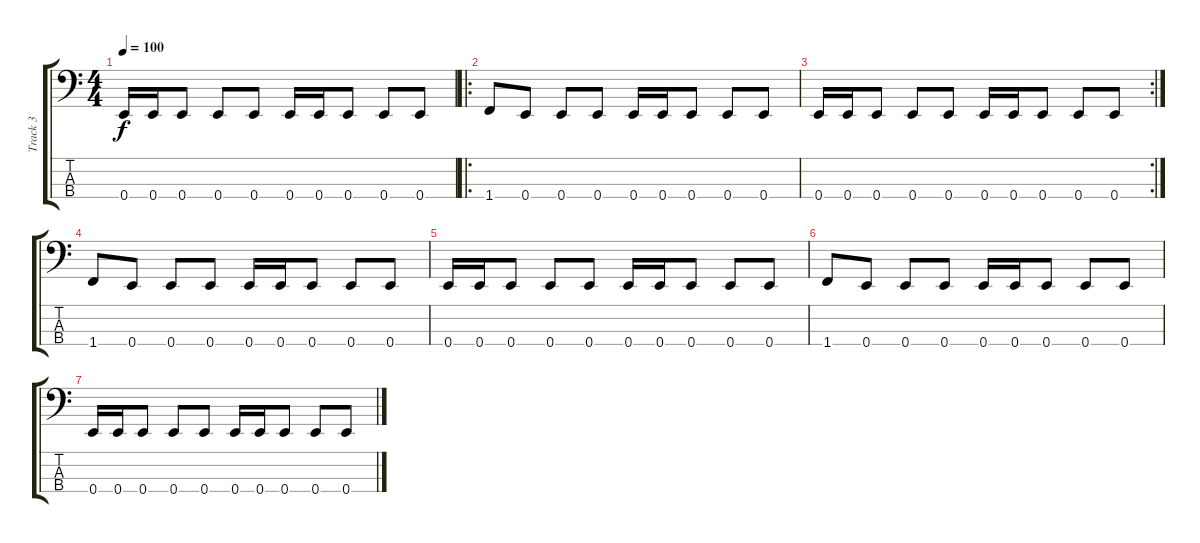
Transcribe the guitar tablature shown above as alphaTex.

\track ("Track 3" "Track 3") {instrument electricbassfinger}
\staff {score tabs}
\tuning (G2 D2 A1 E1) {hide}
\ts (4 4)
\tempo 100
\clef f4
\ks c
0.4.16{dy f} 0.4.16 0.4.8 0.4.8 0.4.8 0.4.16 0.4.16 0.4.8 0.4.8 0.4.8 |
\ro
1.4.8 0.4.8 0.4.8 0.4.8 0.4.16 0.4.16 0.4.8 0.4.8 0.4.8 |
\rc 2
0.4.16 0.4.16 0.4.8 0.4.8 0.4.8 0.4.16 0.4.16 0.4.8 0.4.8 0.4.8 |
1.4.8 0.4.8 0.4.8 0.4.8 0.4.16 0.4.16 0.4.8 0.4.8 0.4.8 |
0.4.16 0.4.16 0.4.8 0.4.8 0.4.8 0.4.16 0.4.16 0.4.8 0.4.8 0.4.8 |
1.4.8 0.4.8 0.4.8 0.4.8 0.4.16 0.4.16 0.4.8 0.4.8 0.4.8 |
0.4.16 0.4.16 0.4.8 0.4.8 0.4.8 0.4.16 0.4.16 0.4.8 0.4.8 0.4.8
